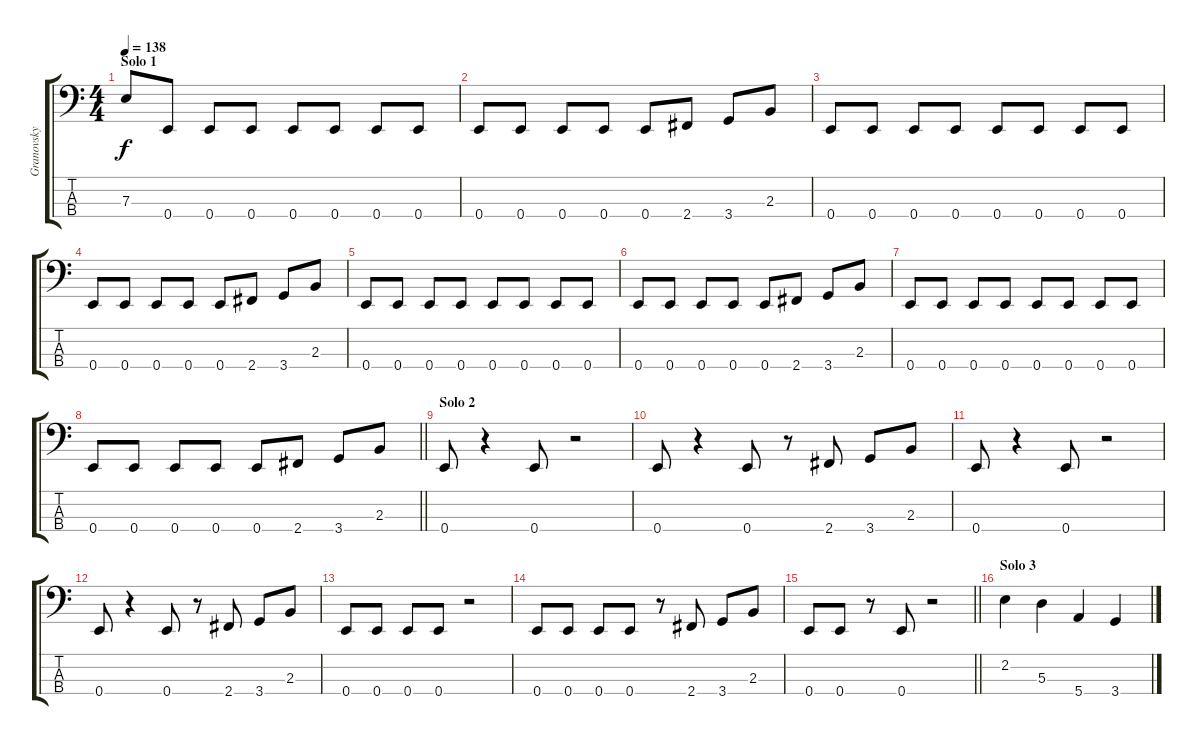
\track ("Granovsky" "Granovsky") {instrument electricbassfinger}
\staff {score tabs}
\tuning (G2 D2 A1 E1) {hide}
\ts (4 4)
\section ("" "Solo 1")
\tempo 138
\clef f4
\ks c
7.3{t}.8{dy f} 0.4.8 0.4.8 0.4.8 0.4.8 0.4.8 0.4.8 0.4.8 |
0.4.8 0.4.8 0.4.8 0.4.8 0.4.8 2.4.8 3.4.8 2.3.8 |
0.4.8 0.4.8 0.4.8 0.4.8 0.4.8 0.4.8 0.4.8 0.4.8 |
0.4.8 0.4.8 0.4.8 0.4.8 0.4.8 2.4.8 3.4.8 2.3.8 |
0.4.8 0.4.8 0.4.8 0.4.8 0.4.8 0.4.8 0.4.8 0.4.8 |
0.4.8 0.4.8 0.4.8 0.4.8 0.4.8 2.4.8 3.4.8 2.3.8 |
0.4.8 0.4.8 0.4.8 0.4.8 0.4.8 0.4.8 0.4.8 0.4.8 |
\barLineRight lightlight
0.4.8 0.4.8 0.4.8 0.4.8 0.4.8 2.4.8 3.4.8 2.3.8 |
\section ("" "Solo 2")
0.4.8 r.4 0.4.8 r.2 |
0.4.8 r.4 0.4.8 r.8 2.4.8 3.4.8 2.3.8 |
0.4.8 r.4 0.4.8 r.2 |
0.4.8 r.4 0.4.8 r.8 2.4.8 3.4.8 2.3.8 |
0.4.8 0.4.8 0.4.8 0.4.8 r.2 |
0.4.8 0.4.8 0.4.8 0.4.8 r.8 2.4.8 3.4.8 2.3.8 |
\barLineRight lightlight
0.4.8 0.4.8 r.8 0.4.8 r.2 |
\section ("" "Solo 3")
2.2.4 5.3.4 5.4.4 3.4.4
